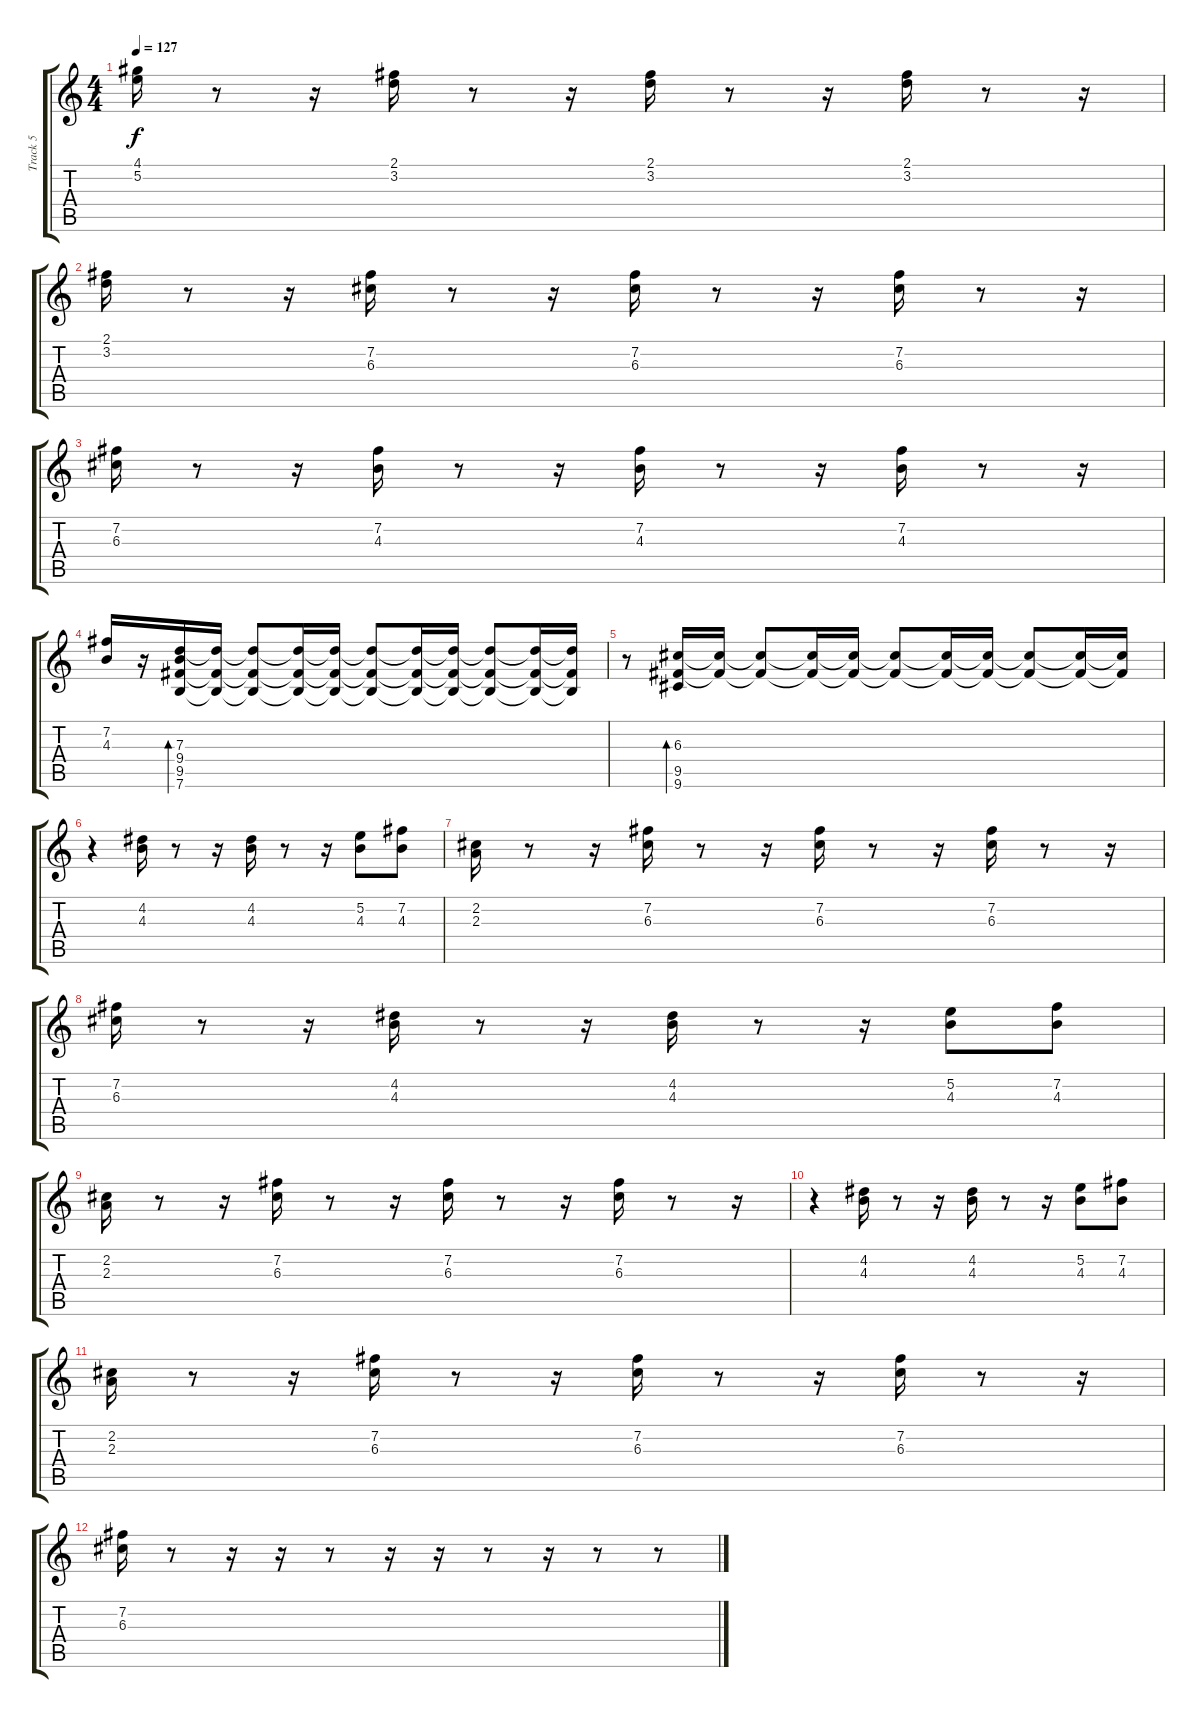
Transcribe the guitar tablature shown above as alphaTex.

\track ("Track 5" "Track 5") {instrument electricguitarclean}
\staff {score tabs}
\tuning (E4 B3 G3 D3 A2 E2) {hide}
\ts (4 4)
\tempo 127
\clef g2
\ks c
(4.1 5.2).16{dy f} r.8 r.16 (2.1 3.2).16 r.8 r.16 (2.1 3.2).16 r.8 r.16 (2.1 3.2).16 r.8 r.16 |
(2.1 3.2).16 r.8 r.16 (7.2 6.3).16 r.8 r.16 (7.2 6.3).16 r.8 r.16 (7.2 6.3).16 r.8 r.16 |
(7.2 6.3).16 r.8 r.16 (7.2 4.3).16 r.8 r.16 (7.2 4.3).16 r.8 r.16 (7.2 4.3).16 r.8 r.16 |
(7.2 4.3).16 r.16 (7.3 9.4 9.5 7.6).16{bd 480} (7.3{t} 9.5{t} 7.6{t}).16 (7.3{t} 9.5{t} 7.6{t}).8 (7.3{t} 9.5{t} 7.6{t}).16 (7.3{t} 9.5{t} 7.6{t}).16 (7.3{t} 9.5{t} 7.6{t}).8 (7.3{t} 9.5{t} 7.6{t}).16 (7.3{t} 9.5{t} 7.6{t}).16 (7.3{t} 9.5{t} 7.6{t}).8 (7.3{t} 9.5{t} 7.6{t}).16 (7.3{t} 9.5{t} 7.6{t}).16 |
r.8 (6.3 9.5 9.6).16{bd 480} (6.3{t} 9.5{t}).16 (6.3{t} 9.5{t}).8 (6.3{t} 9.5{t}).16 (6.3{t} 9.5{t}).16 (6.3{t} 9.5{t}).8 (6.3{t} 9.5{t}).16 (6.3{t} 9.5{t}).16 (6.3{t} 9.5{t}).8 (6.3{t} 9.5{t}).16 (6.3{t} 9.5{t}).16 |
r.4 (4.2 4.3).16 r.8 r.16 (4.2 4.3).16 r.8 r.16 (5.2 4.3).8 (7.2 4.3).8 |
(2.2 2.3).16 r.8 r.16 (7.2 6.3).16 r.8 r.16 (7.2 6.3).16 r.8 r.16 (7.2 6.3).16 r.8 r.16 |
(7.2 6.3).16 r.8 r.16 (4.2 4.3).16 r.8 r.16 (4.2 4.3).16 r.8 r.16 (5.2 4.3).8 (7.2 4.3).8 |
(2.2 2.3).16 r.8 r.16 (7.2 6.3).16 r.8 r.16 (7.2 6.3).16 r.8 r.16 (7.2 6.3).16 r.8 r.16 |
r.4 (4.2 4.3).16 r.8 r.16 (4.2 4.3).16 r.8 r.16 (5.2 4.3).8 (7.2 4.3).8 |
(2.2 2.3).16 r.8 r.16 (7.2 6.3).16 r.8 r.16 (7.2 6.3).16 r.8 r.16 (7.2 6.3).16 r.8 r.16 |
(7.2 6.3).16 r.8 r.16 r.16 r.8 r.16 r.16 r.8 r.16 r.8 r.8
